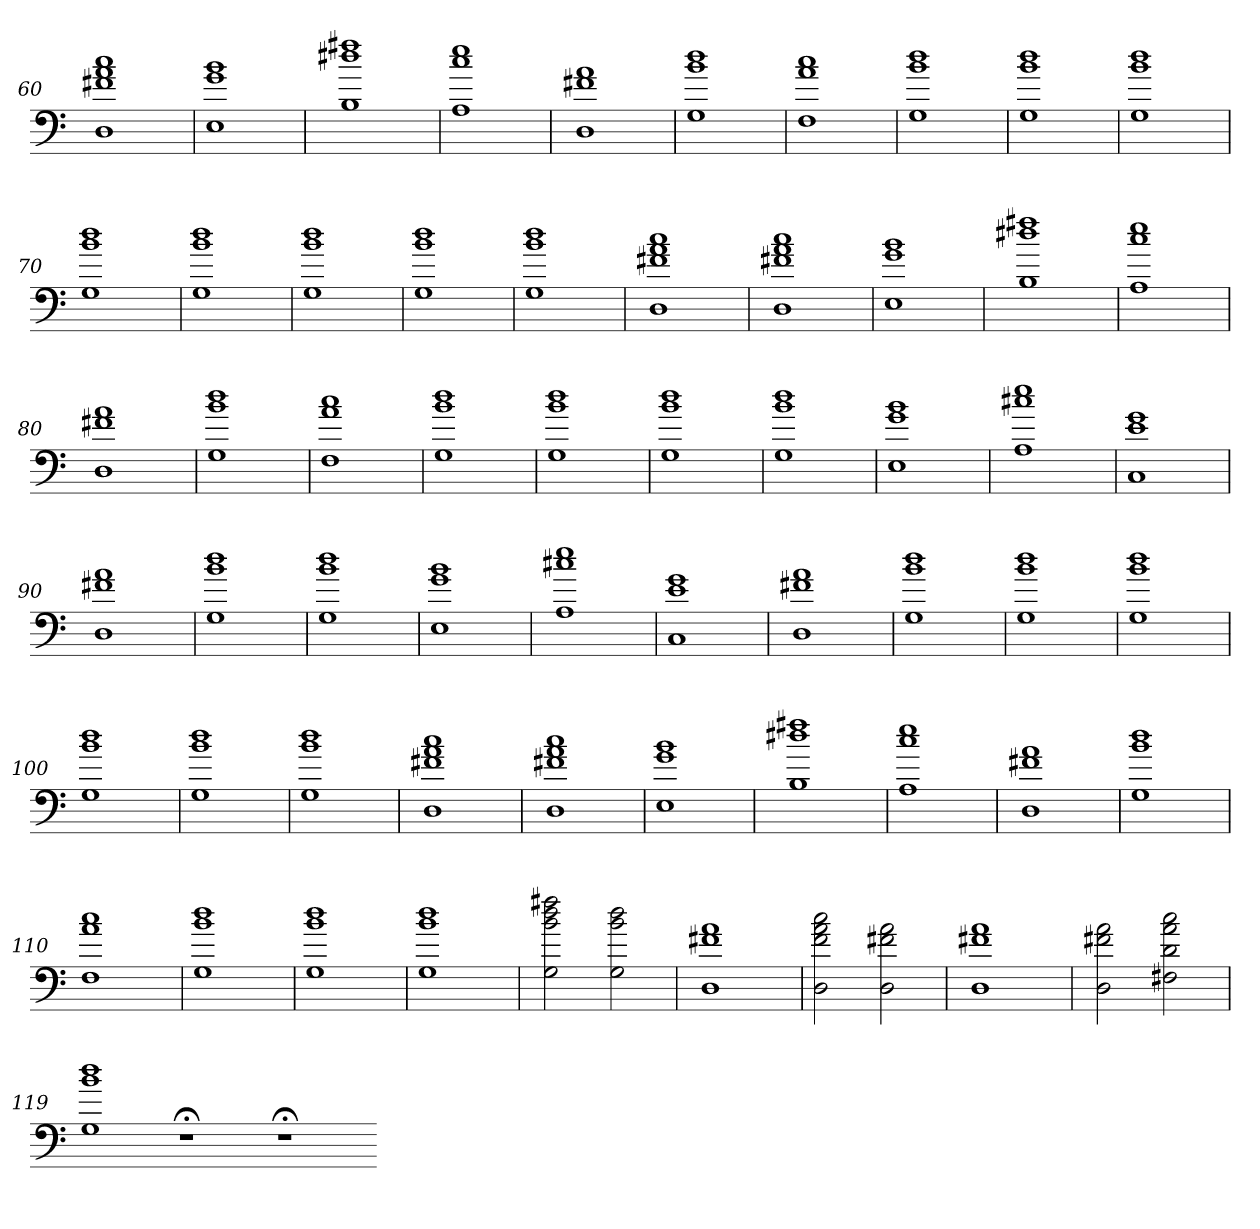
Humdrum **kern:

**kern
*part1
*staff1
=60
1D 1f#X 1a 1cc
=61
1E 1g 1b
=62
1B 1dd#X 1ff#X
=63
1A 1cc 1ee
=64
1D 1f#X 1a
=65
1G 1b 1dd
=66
1F 1a 1cc
=67
1G 1b 1dd
=68
1G 1b 1dd
=69
1G 1b 1dd
=70
1G 1b 1dd
=71
1G 1b 1dd
=72
1G 1b 1dd
=73
1G 1b 1dd
=74
1G 1b 1dd
=75
1D 1f#X 1a 1cc
=76
1D 1f#X 1a 1cc
=77
1E 1g 1b
=78
1B 1dd#X 1ff#X
=79
1A 1cc 1ee
=80
1D 1f#X 1a
=81
1G 1b 1dd
=82
1F 1a 1cc
=83
1G 1b 1dd
=84
1G 1b 1dd
=85
1G 1b 1dd
=86
1G 1b 1dd
=87
1E 1g 1b
=88
1A 1cc#X 1ee
=89
1C 1e 1g
=90
1D 1f#X 1a
=91
1G 1b 1dd
=92
1G 1b 1dd
=93
1E 1g 1b
=94
1A 1cc#X 1ee
=95
1C 1e 1g
=96
1D 1f#X 1a
=97
1G 1b 1dd
=98
1G 1b 1dd
=99
1G 1b 1dd
=100
1G 1b 1dd
=101
1G 1b 1dd
=102
1G 1b 1dd
=103
1D 1f#X 1a 1cc
=104
1D 1f#X 1a 1cc
=105
1E 1g 1b
=106
1B 1dd#X 1ff#X
=107
1A 1cc 1ee
=108
1D 1f#X 1a
=109
1G 1b 1dd
=110
1F 1a 1cc
=111
1G 1b 1dd
=112
1G 1b 1dd
=113
1G 1b 1dd
=114
2G 2b 2dd 2ff#X
2G 2b 2dd
=115
1D 1f#X 1a
=116
2D 2f 2a 2cc
2D 2f#X 2a
=117
1D 1f#X 1a
=118
2D 2f#X 2a
2F#X 2d 2a 2cc
=119
1G 1b 1dd
1r;<
1r;<
=-
*-
